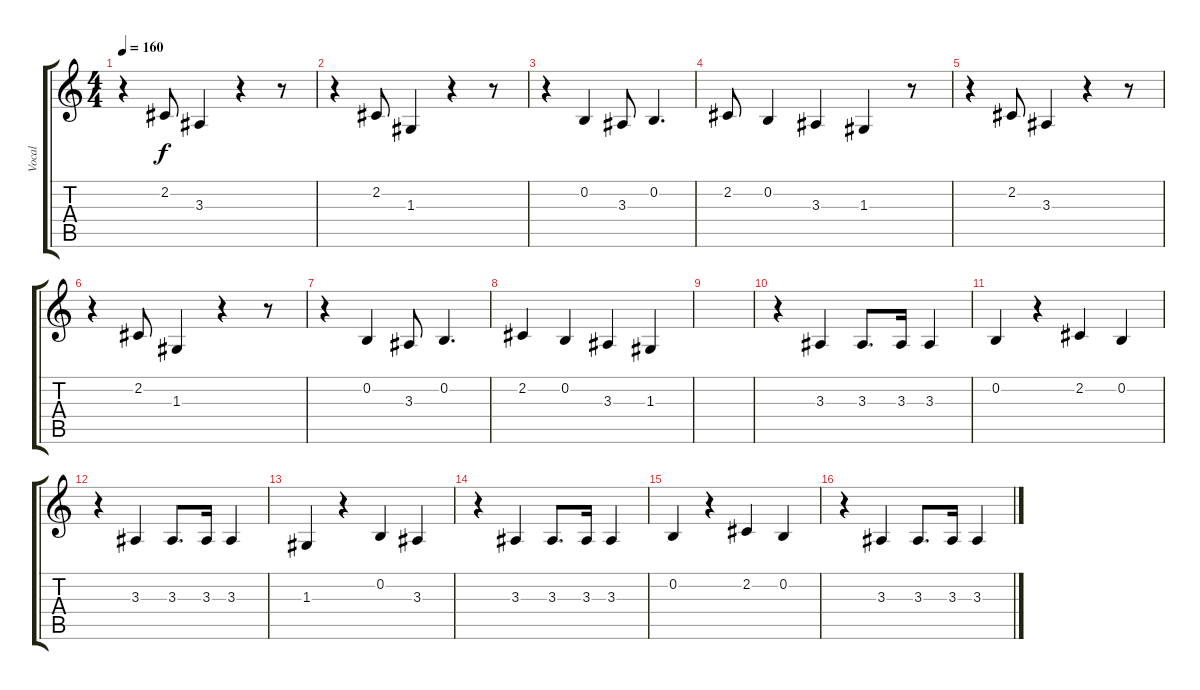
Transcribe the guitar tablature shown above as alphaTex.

\track ("Vocal" "Vocal") {instrument violin}
\staff {score tabs}
\tuning (E4 B3 G3 D3 A2 E2) {hide}
\ts (4 4)
\tempo 160
\clef g2
\ks c
r.4{dy f} 2.2.8 3.3.4 r.4 r.8 |
r.4 2.2.8 1.3.4 r.4 r.8 |
r.4 0.2.4 3.3.8 0.2.4{d} |
2.2.8 0.2.4 3.3.4 1.3.4 r.8 |
r.4 2.2.8 3.3.4 r.4 r.8 |
r.4 2.2.8 1.3.4 r.4 r.8 |
r.4 0.2.4 3.3.8 0.2.4{d} |
2.2.4 0.2.4 3.3.4 1.3.4 |
|
r.4 3.3.4 3.3.8{d} 3.3.16 3.3.4 |
0.2.4 r.4 2.2.4 0.2.4 |
r.4 3.3.4 3.3.8{d} 3.3.16 3.3.4 |
1.3.4 r.4 0.2.4 3.3.4 |
r.4 3.3.4 3.3.8{d} 3.3.16 3.3.4 |
0.2.4 r.4 2.2.4 0.2.4 |
r.4 3.3.4 3.3.8{d} 3.3.16 3.3.4
